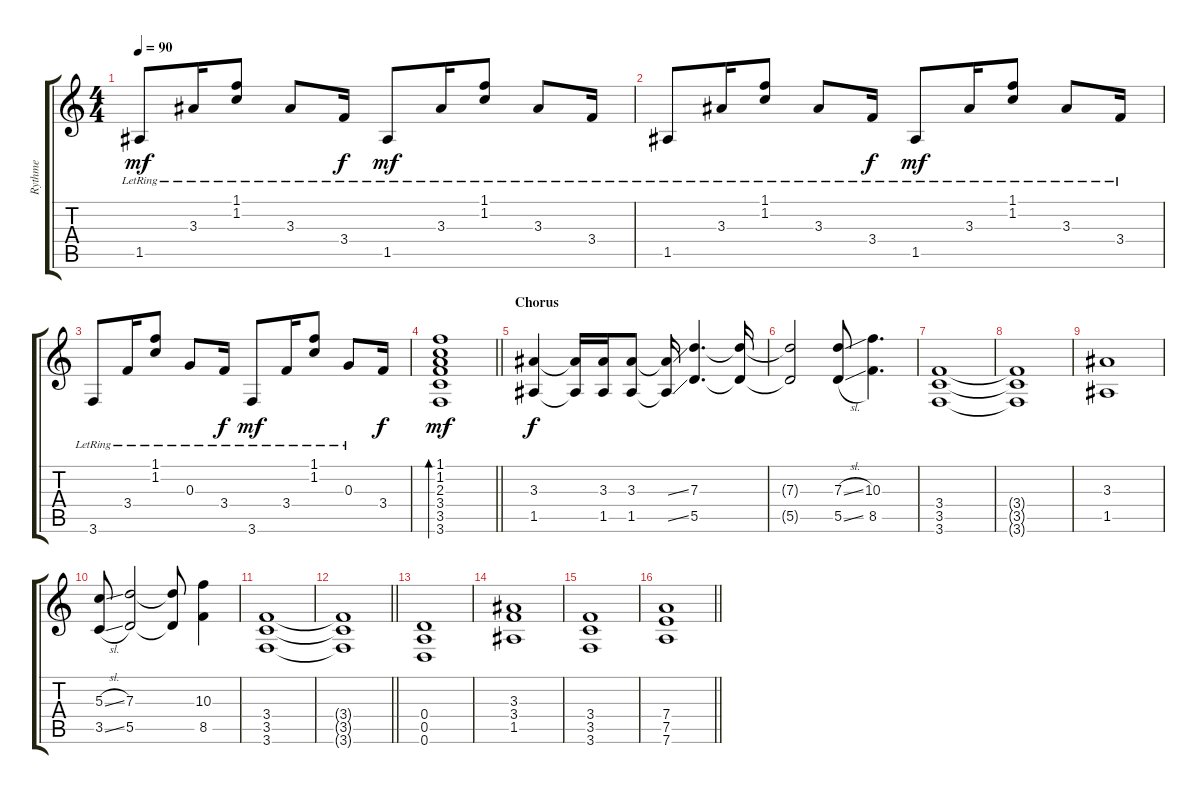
\track ("Rythme" "Rythme") {instrument distortionguitar}
\staff {score tabs}
\tuning (E4 B3 G3 D3 A2 D2) {hide}
\ts (4 4)
\tempo 90
\clef g2
\ks c
1.5{lr}.8{dy mf} 3.3{lr}.16 (1.1{lr} 1.2{lr}).8 3.3{lr}.8 3.4{lr}.16{dy f} 1.5{lr}.8{dy mf} 3.3{lr}.16 (1.1{lr} 1.2{lr}).8 3.3{lr}.8 3.4{lr}.16 |
1.5{lr}.8 3.3{lr}.16 (1.1{lr} 1.2{lr}).8 3.3{lr}.8 3.4{lr}.16{dy f} 1.5{lr}.8{dy mf} 3.3{lr}.16 (1.1{lr} 1.2{lr}).8 3.3{lr}.8 3.4{lr}.16 |
3.6{lr}.8 3.4{lr}.16 (1.1{lr} 1.2{lr}).8 0.3{lr}.8 3.4{lr}.16{dy f} 3.6{lr}.8{dy mf} 3.4{lr}.16 (1.1{lr} 1.2{lr}).8 0.3{lr}.8 3.4.16{dy f} |
\barLineRight lightlight
(1.1 1.2 2.3 3.4 3.5 3.6).1{bd 120 dy mf} |
\section ("" "Chorus")
(3.3 1.5).4{dy f balance 8 instrument distortionguitar} (3.3{t} 1.5{t}).16 (3.3 1.5).16 (3.3 1.5).8 (3.3{ss t} 1.5{ss t}).16 (7.3 5.5).4{d} (7.3{t} 5.5{t}).16 |
(7.3{t} 5.5{t}).2 (7.3{sl} 5.5{sl}).8 (10.3 8.5).4{d} |
(3.4 3.5 3.6).1 |
(3.4{t} 3.5{t} 3.6{t}).1 |
(3.3 1.5).1 |
(5.3{sl} 3.5{sl}).8 (7.3 5.5).2 (7.3{t} 5.5{t}).8 (10.3 8.5).4 |
(3.4 3.5 3.6).1 |
\barLineRight lightlight
(3.4{t} 3.5{t} 3.6{t}).1 |
\section ("" " ")
(0.4 0.5 0.6).1{volume 13 balance 0 instrument distortionguitar} |
(3.3 3.4 1.5).1 |
(3.4 3.5 3.6).1 |
\barLineRight lightlight
(7.4 7.5 7.6).1
